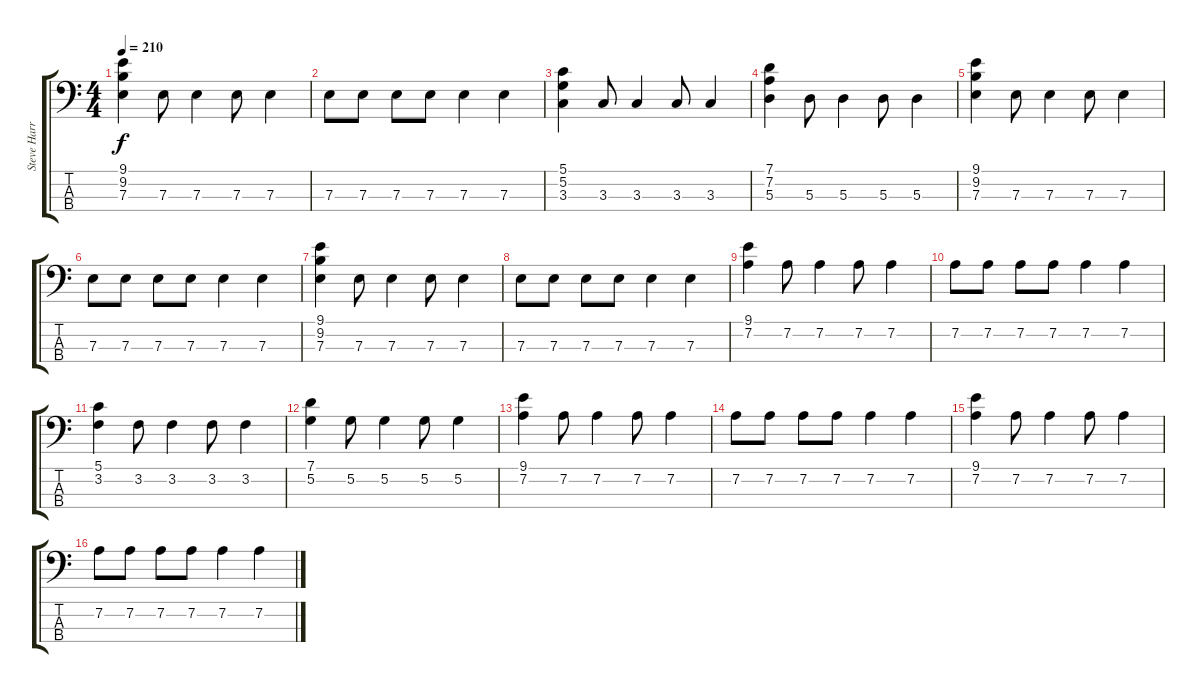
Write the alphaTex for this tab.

\track ("Steve Harris" "Steve Harr") {instrument slapbass2}
\staff {score tabs}
\tuning (G2 D2 A1 E1) {hide}
\ts (4 4)
\tempo 210
\clef f4
\ks c
(9.1 9.2 7.3).4{dy f} 7.3.8 7.3.4 7.3.8 7.3.4 |
7.3.8 7.3.8 7.3.8 7.3.8 7.3.4 7.3.4 |
(5.1 5.2 3.3).4 3.3.8 3.3.4 3.3.8 3.3.4 |
(7.1 7.2 5.3).4 5.3.8 5.3.4 5.3.8 5.3.4 |
(9.1 9.2 7.3).4 7.3.8 7.3.4 7.3.8 7.3.4 |
7.3.8 7.3.8 7.3.8 7.3.8 7.3.4 7.3.4 |
(9.1 9.2 7.3).4 7.3.8 7.3.4 7.3.8 7.3.4 |
7.3.8 7.3.8 7.3.8 7.3.8 7.3.4 7.3.4 |
(9.1 7.2).4 7.2.8 7.2.4 7.2.8 7.2.4 |
7.2.8 7.2.8 7.2.8 7.2.8 7.2.4 7.2.4 |
(5.1 3.2).4 3.2.8 3.2.4 3.2.8 3.2.4 |
(7.1 5.2).4 5.2.8 5.2.4 5.2.8 5.2.4 |
(9.1 7.2).4 7.2.8 7.2.4 7.2.8 7.2.4 |
7.2.8 7.2.8 7.2.8 7.2.8 7.2.4 7.2.4 |
(9.1 7.2).4 7.2.8 7.2.4 7.2.8 7.2.4 |
7.2.8 7.2.8 7.2.8 7.2.8 7.2.4 7.2.4
